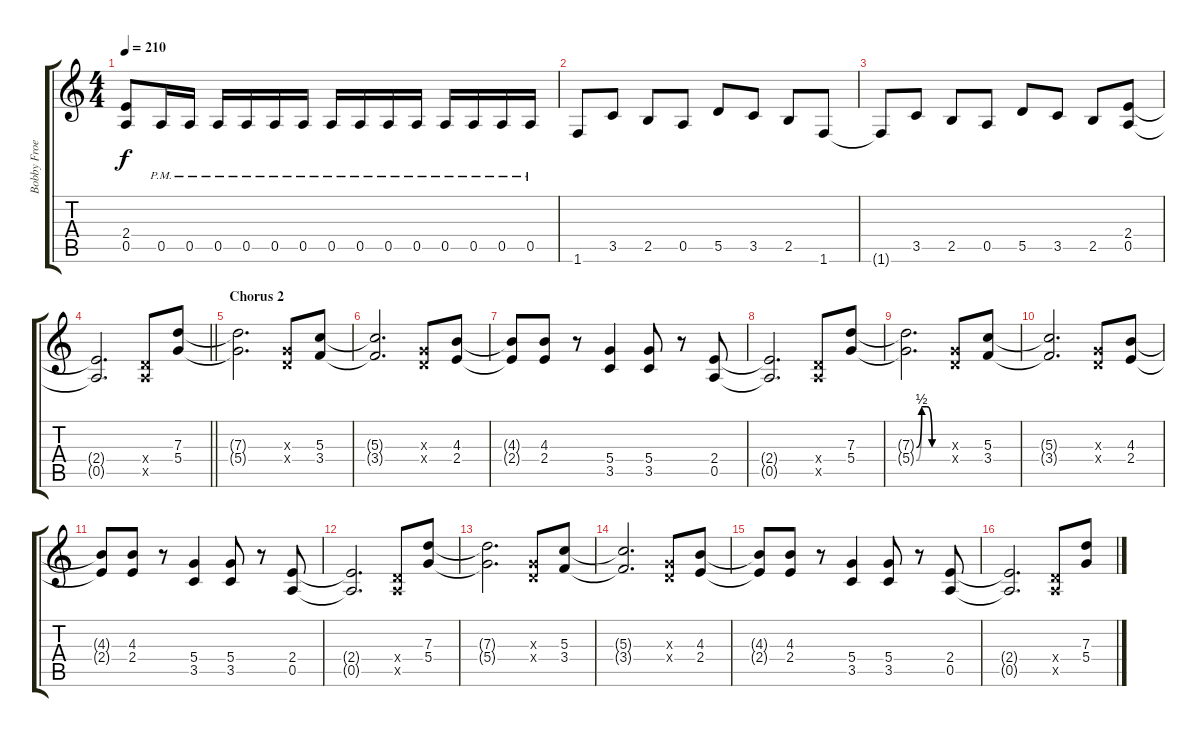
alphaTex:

\track ("Bobby Froese" "Bobby Froe") {instrument distortionguitar}
\staff {score tabs}
\tuning (E4 B3 G3 D3 A2 E2) {hide}
\ts (4 4)
\tempo 210
\clef g2
\ks c
(2.4{t} 0.5{t}).8{dy f} 0.5{pm}.16 0.5{pm}.16 0.5{pm}.16 0.5{pm}.16 0.5{pm}.16 0.5{pm}.16 0.5{pm}.16 0.5{pm}.16 0.5{pm}.16 0.5{pm}.16 0.5{pm}.16 0.5{pm}.16 0.5{pm}.16 0.5{pm}.16 |
1.6.8 3.5.8 2.5.8 0.5.8 5.5.8 3.5.8 2.5.8 1.6.8 |
1.6{t}.8 3.5.8 2.5.8 0.5.8 5.5.8 3.5.8 2.5.8 (2.4 0.5).8 |
\barLineRight lightlight
(2.4{t} 0.5{t}).2{d} (0.4{x} 0.5{x}).8 (7.3 5.4).8 |
\section ("" "Chorus 2")
(7.3{t} 5.4{t}).2{d} (0.3{x} 0.4{x}).8 (5.3 3.4).8 |
(5.3{t} 3.4{t}).2{d} (0.3{x} 0.4{x}).8 (4.3 2.4).8 |
(4.3{t} 2.4{t}).8 (4.3 2.4).8 r.8 (5.4 3.5).4 (5.4 3.5).8 r.8 (2.4 0.5).8 |
(2.4{t} 0.5{t}).2{d} (0.4{x} 0.5{x}).8 (7.3 5.4).8 |
(7.3{be (custom 0 0 10 2 20 2 30 0 60 0) t} 5.4{be (custom 0 0 10 2 20 2 30 0 60 0) t}).2{d} (0.3{x} 0.4{x}).8 (5.3 3.4).8 |
(5.3{t} 3.4{t}).2{d} (0.3{x} 0.4{x}).8 (4.3 2.4).8 |
(4.3{t} 2.4{t}).8 (4.3 2.4).8 r.8 (5.4 3.5).4 (5.4 3.5).8 r.8 (2.4 0.5).8 |
(2.4{t} 0.5{t}).2{d} (0.4{x} 0.5{x}).8 (7.3 5.4).8 |
(7.3{t} 5.4{t}).2{d} (0.3{x} 0.4{x}).8 (5.3 3.4).8 |
(5.3{t} 3.4{t}).2{d} (0.3{x} 0.4{x}).8 (4.3 2.4).8 |
(4.3{t} 2.4{t}).8 (4.3 2.4).8 r.8 (5.4 3.5).4 (5.4 3.5).8 r.8 (2.4 0.5).8 |
(2.4{t} 0.5{t}).2{d} (0.4{x} 0.5{x}).8 (7.3 5.4).8
